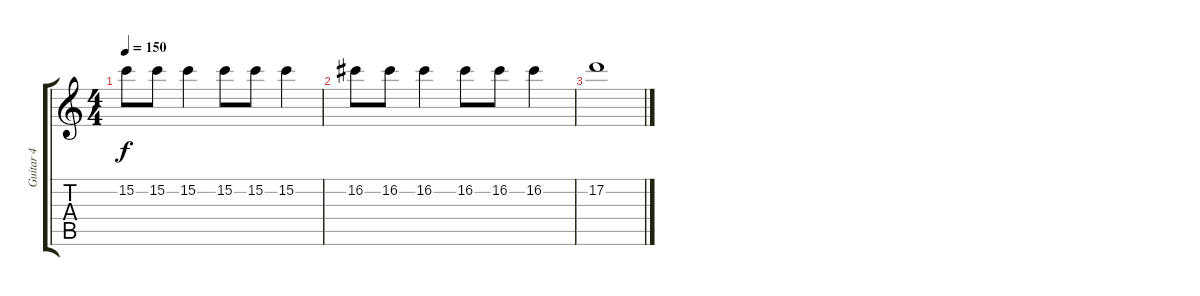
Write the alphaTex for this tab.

\track ("Guitar 4" "Guitar 4") {instrument distortionguitar}
\staff {score tabs}
\tuning (D4 A3 F3 C3 G2 D2) {hide}
\ts (4 4)
\tempo 150
\clef g2
\ks c
15.2{t}.8{dy f} 15.2.8 15.2.4 15.2.8 15.2.8 15.2.4 |
16.2.8 16.2.8 16.2.4 16.2.8 16.2.8 16.2.4 |
17.2.1
